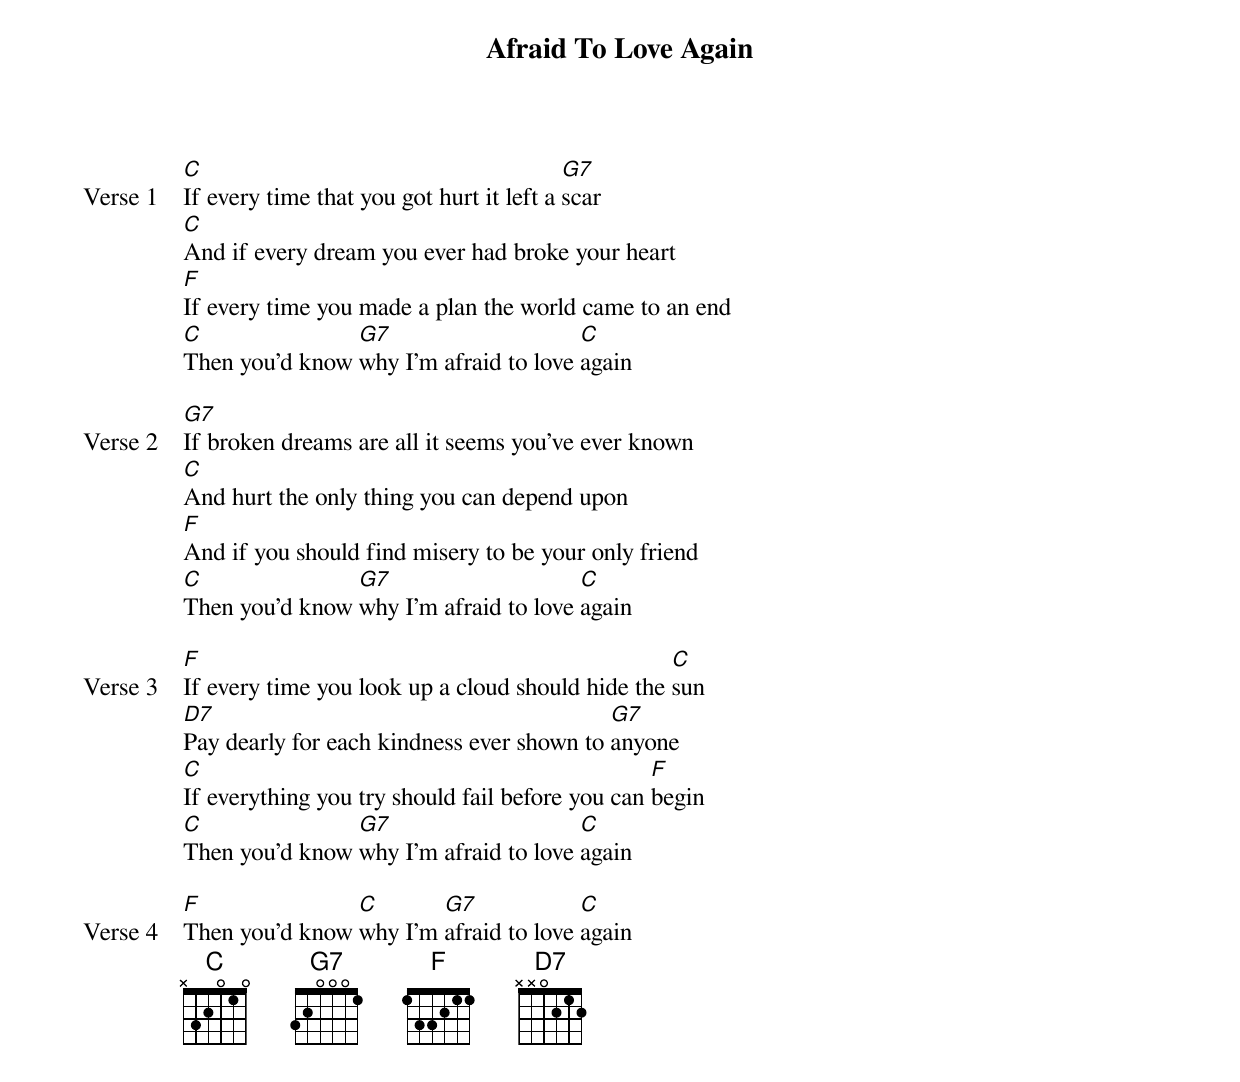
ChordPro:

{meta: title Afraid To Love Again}
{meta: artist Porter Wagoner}
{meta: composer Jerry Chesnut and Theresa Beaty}
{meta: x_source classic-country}
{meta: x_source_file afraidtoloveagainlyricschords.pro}
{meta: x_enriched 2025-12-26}

{start_of_verse: Verse 1}
[C]If every time that you got hurt it left a [G7]scar
[C]And if every dream you ever had broke your heart
[F]If every time you made a plan the world came to an end
[C]Then you'd know [G7]why I'm afraid to love [C]again
{end_of_verse}

{start_of_verse: Verse 2}
[G7]If broken dreams are all it seems you've ever known
[C]And hurt the only thing you can depend upon
[F]And if you should find misery to be your only friend
[C]Then you'd know [G7]why I'm afraid to love [C]again
{end_of_verse}

{start_of_verse: Verse 3}
[F]If every time you look up a cloud should hide the [C]sun
[D7]Pay dearly for each kindness ever shown to [G7]anyone
[C]If everything you try should fail before you can [F]begin
[C]Then you'd know [G7]why I'm afraid to love [C]again
{end_of_verse}

{start_of_verse: Verse 4}
[F]Then you'd know [C]why I'm [G7]afraid to love [C]again
{end_of_verse}
